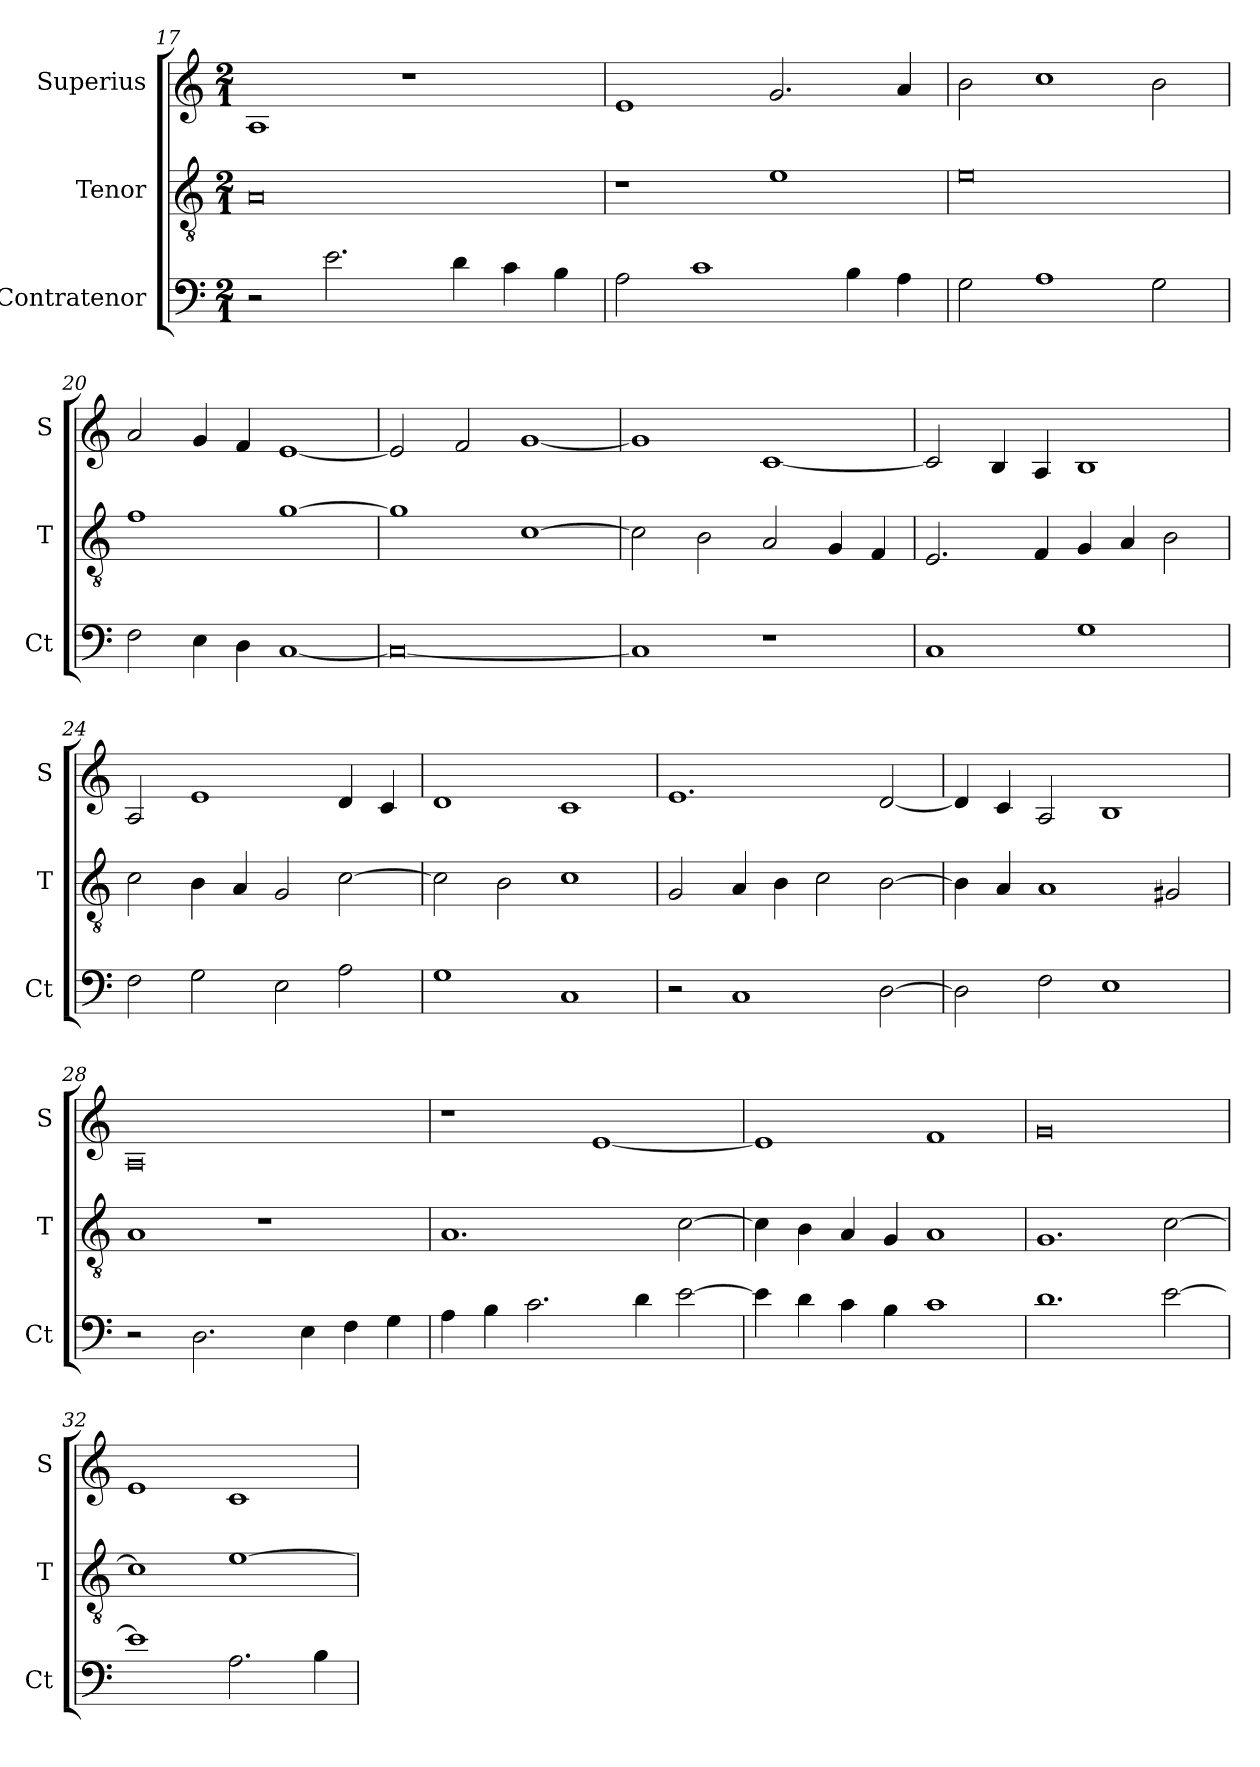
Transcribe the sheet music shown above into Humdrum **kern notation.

**kern	**kern	**kern
*part3	*part2	*part1
*staff3	*staff2	*staff1
*I"Contratenor	*I"Tenor	*I"Superius
*I'Ct	*I'T	*I'S
*clefF4	*clefGv2	*clefG2
*k[]	*k[]	*k[]
*M2/1	*M2/1	*M2/1
=17	=17	=17
2r	0A	1A
2.e\	.	.
.	.	1r
4d\	.	.
4c\	.	.
4B\	.	.
=18	=18	=18
2A\	1r	1e
1c	.	.
.	1e	2.g/
4B\	.	.
4A\	.	4a/
=19	=19	=19
2G\	0e	2b\
1A	.	1cc
2G\	.	2b\
=20	=20	=20
2F\	1f	2a/
4E\	.	4g/
4D\	.	4f/
[1C	[1g	[1e
=21	=21	=21
0C_	1g]	2e/]
.	.	2f/
.	[1c	[1g
=22	=22	=22
1C]	2c\]	1g]
.	2B\	.
1r	2A/	[1c
.	4G/	.
.	4F/	.
=23	=23	=23
1C	2.E/	2c/]
.	.	4B/
.	4F/	4A/
1G	4G/	1B
.	4A/	.
.	2B\	.
=24	=24	=24
2F\	2c\	2A/
2G\	4B\	1e
.	4A/	.
2E\	2G/	.
2A\	[2c\	4d/
.	.	4c/
=25	=25	=25
1G	2c\]	1d
.	2B\	.
1C	1c	1c
=26	=26	=26
2r	2G/	1.e
1C	4A/	.
.	4B\	.
.	2c\	.
[2D\	[2B\	[2d/
=27	=27	=27
2D\]	4B\]	4d/]
.	4A/	4c/
2F\	1A	2A/
1E	.	1B
.	2G#X/	.
=28	=28	=28
2r	1A	0A
2.D\	.	.
.	1r	.
4E\	.	.
4F\	.	.
4G\	.	.
=29	=29	=29
4A\	1.A	1r
4B\	.	.
2.c\	.	.
.	.	[1e
4d\	.	.
[2e\	[2c\	.
=30	=30	=30
4e\]	4c\]	1e]
4d\	4B\	.
4c\	4A/	.
4B\	4G/	.
1c	1A	1f
=31	=31	=31
1.d	1.G	0g
[2e\	[2c\	.
=32	=32	=32
1e]	1c]	1e
2.A\	[1e	1c
4B\	.	.
=	=	=
*-	*-	*-
